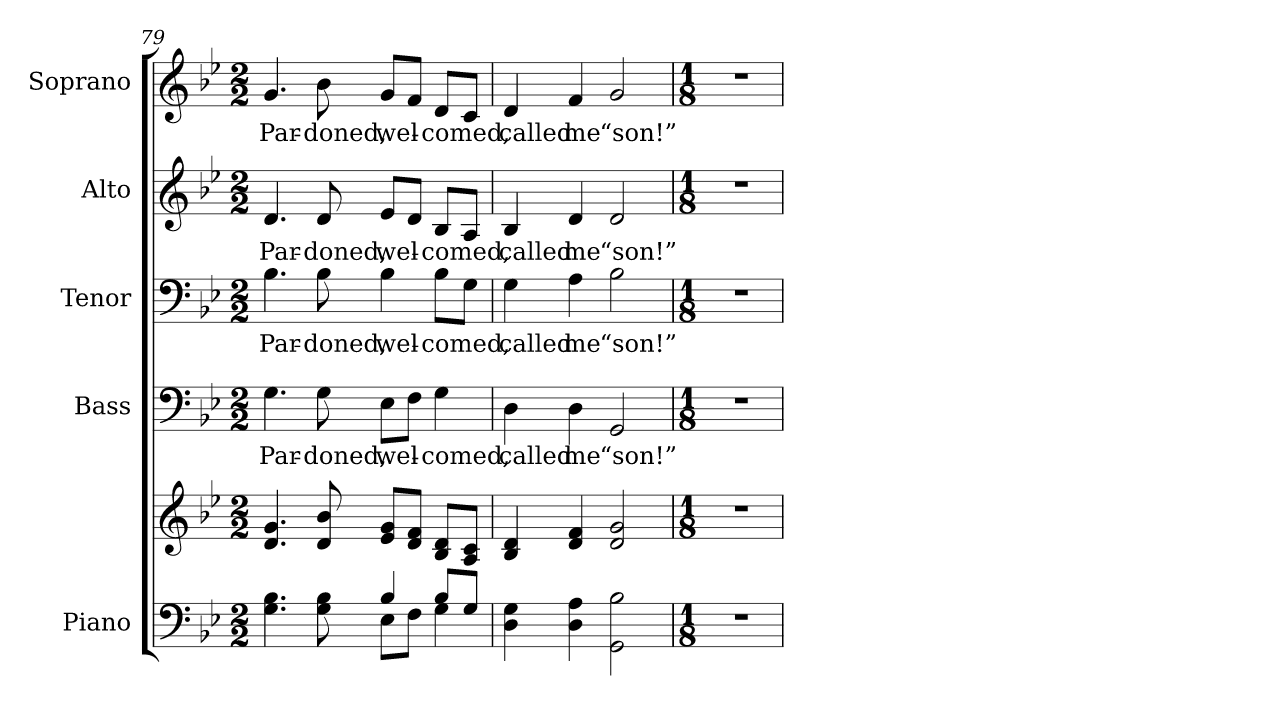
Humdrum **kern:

**kern	**kern	**kern	**text	**kern	**text	**kern	**text	**kern	**text
*part5	*part5	*part4	*part4	*part3	*part3	*part2	*part2	*part1	*part1
*staff6	*staff5	*staff4	*staff4	*staff3	*staff3	*staff2	*staff2	*staff1	*staff1
*I"Piano	*	*I"Bass	*	*I"Tenor	*	*I"Alto	*	*I"Soprano	*
*I'Pno.	*	*I'B.	*	*I'T.	*	*I'A.	*	*I'S.	*
!!LO:PB:g=z
*clefF4	*clefG2	*clefF4	*	*clefF4	*	*clefG2	*	*clefG2	*
*k[b-e-]	*k[b-e-]	*k[b-e-]	*	*k[b-e-]	*	*k[b-e-]	*	*k[b-e-]	*
*B-:	*B-:	*B-:	*	*B-:	*	*B-:	*	*B-:	*
*M2/2	*M2/2	*M2/2	*	*M2/2	*	*M2/2	*	*M2/2	*
=79	=79	=79	=79	=79	=79	=79	=79	=79	=79
*^	*	*	*	*	*	*	*	*	*
!	!	!	!	!LO:LY:b:color=#000000	!	!	!	!	!	!
!	!	!	!	!	!	!LO:LY:b:color=#000000	!	!	!	!
!	!	!	!	!	!	!	!	!LO:LY:b:color=#000000	!	!
!	!	!	!	!	!	!	!	!	!	!LO:LY:b:color=#000000
4.Gi\ 4.B-i	2ryy	4.di/ 4.gi	4.Gi\	Par-	4.B-i\	Par-	4.di/	Par-	4.gi/	Par-
!	!	!	!	!LO:LY:b:color=#000000	!	!	!	!	!	!
!	!	!	!	!	!	!LO:LY:b:color=#000000	!	!	!	!
!	!	!	!	!	!	!	!	!LO:LY:b:color=#000000	!	!
!	!	!	!	!	!	!	!	!	!	!LO:LY:b:color=#000000
8Gi\ 8B-i	.	8di/ 8b-i	8Gi\	-doned,	8B-i\	-doned,	8di/	-doned,	8b-i\	-doned,
!	!	!	!	!LO:LY:b:color=#000000	!	!	!	!	!	!
!	!	!	!	!	!	!LO:LY:b:color=#000000	!	!	!	!
!	!	!	!	!	!	!	!	!LO:LY:b:color=#000000	!	!
!	!	!	!	!	!	!	!	!	!	!LO:LY:b:color=#000000
4B-i/	8E-i\L	8e-i/ 8giL	8E-i\L	wel-	4B-i\	wel-	8e-i/L	wel-	8gi/L	wel-
.	8Fi\J	8di/ 8fiJ	8Fi\J	.	.	.	8di/J	.	8fi/J	.
!	!	!	!	!LO:LY:b:color=#000000	!	!	!	!	!	!
!	!	!	!	!	!	!LO:LY:b:color=#000000	!	!	!	!
!	!	!	!	!	!	!	!	!LO:LY:b:color=#000000	!	!
!	!	!	!	!	!	!	!	!	!	!LO:LY:b:color=#000000
8B-i/L	4Gi\	8B-i/ 8diL	4Gi\	-comed,	8B-i\L	-comed,	8B-i/L	-comed,	8di/L	-comed,
8Gi/J	.	8Ai/ 8ciJ	.	.	8Gi\J	.	8Ai/J	.	8ci/J	.
*v	*v	*	*	*	*	*	*	*	*	*
=80	=80	=80	=80	=80	=80	=80	=80	=80	=80
!	!	!	!LO:LY:b:color=#000000	!	!	!	!	!	!
!	!	!	!	!	!LO:LY:b:color=#000000	!	!	!	!
!	!	!	!	!	!	!	!LO:LY:b:color=#000000	!	!
!	!	!	!	!	!	!	!	!	!LO:LY:b:color=#000000
4Di\ 4Gi	4B-i/ 4di	4Di\	called	4Gi\	called	4B-i/	called	4di/	called
!	!	!	!LO:LY:b:color=#000000	!	!	!	!	!	!
!	!	!	!	!	!LO:LY:b:color=#000000	!	!	!	!
!	!	!	!	!	!	!	!LO:LY:b:color=#000000	!	!
!	!	!	!	!	!	!	!	!	!LO:LY:b:color=#000000
4Di\ 4Ai	4di/ 4fi	4Di\	me	4Ai\	me	4di/	me	4fi/	me
!	!	!	!LO:LY:b:color=#000000	!	!	!	!	!	!
!	!	!	!	!	!LO:LY:b:color=#000000	!	!	!	!
!	!	!	!	!	!	!	!LO:LY:b:color=#000000	!	!
!	!	!	!	!	!	!	!	!	!LO:LY:b:color=#000000
2GGi\ 2B-i	2di/ 2gi	2GGi/	“son!”	2B-i\	“son!”	2di/	“son!”	2gi/	“son!”
!!LO:PB:g=z
=81	=81	=81	=81	=81	=81	=81	=81	=81	=81
*M1/8	*M1/8	*M1/8	*	*M1/8	*	*M1/8	*	*M1/8	*
!LO:N:vis=1	!LO:N:vis=1	!LO:N:vis=1	!	!LO:N:vis=1	!	!LO:N:vis=1	!	!LO:N:vis=1	!
8r	8r	8r	.	8r	.	8r	.	8r	.
=	=	=	=	=	=	=	=	=	=
*-	*-	*-	*-	*-	*-	*-	*-	*-	*-
